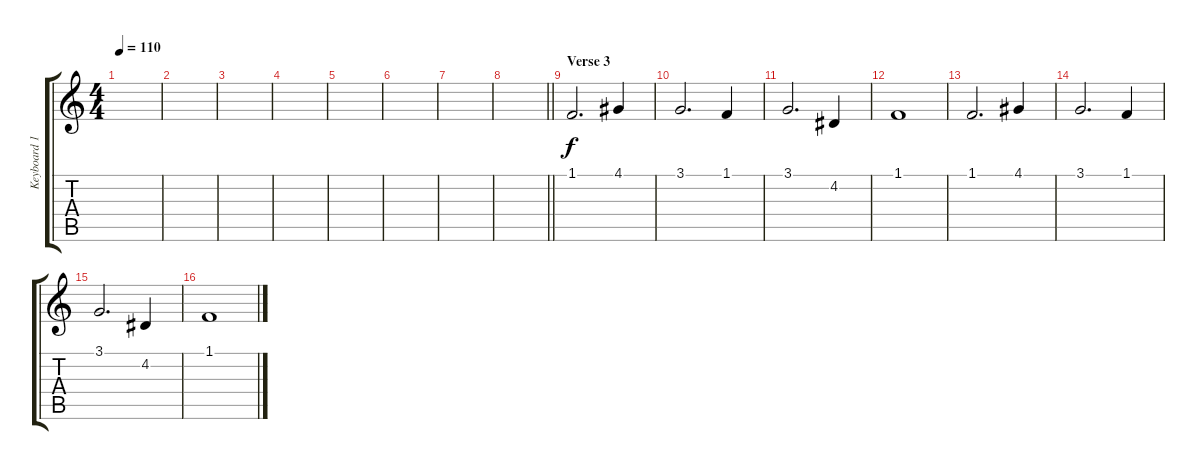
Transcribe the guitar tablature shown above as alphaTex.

\track ("Keyboard 1 (Mid)" "Keyboard 1") {instrument stringensemble1}
\staff {score tabs}
\tuning (E4 B3 G3 D3 A2 E2) {hide}
\ts (4 4)
\tempo 110
\clef g2
\ks c
|
|
|
|
|
|
|
\barLineRight lightlight
|
\section ("" "Verse 3")
1.1.2{d} 4.1.4 |
3.1.2{d} 1.1.4 |
3.1.2{d} 4.2.4 |
1.1.1 |
1.1.2{d} 4.1.4 |
3.1.2{d} 1.1.4 |
3.1.2{d} 4.2.4 |
1.1.1
